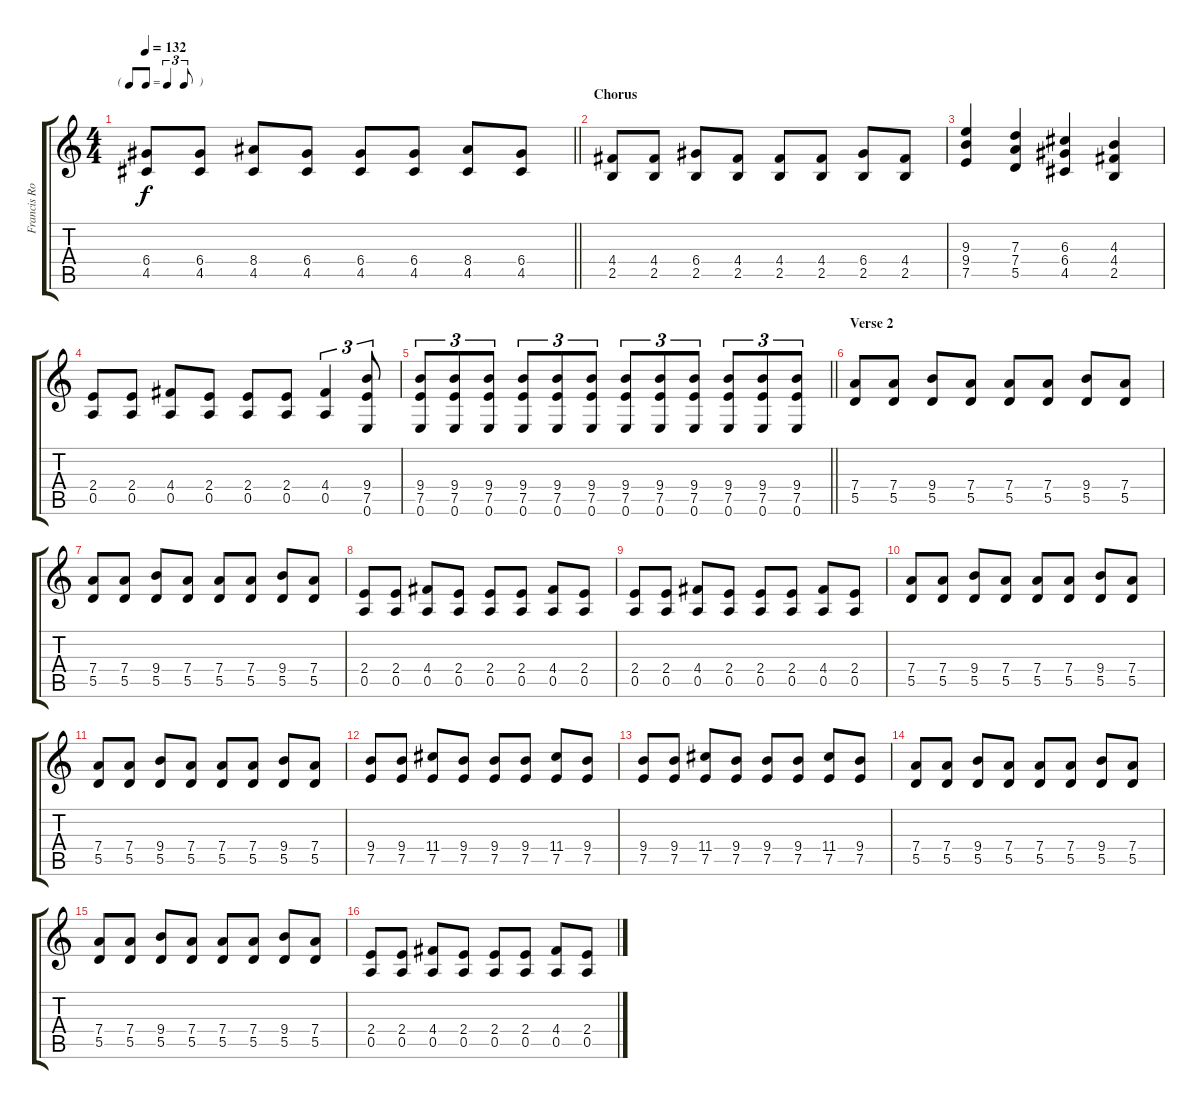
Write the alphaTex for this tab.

\track ("Francis Rossi" "Francis Ro") {instrument overdrivenguitar}
\staff {score tabs}
\tuning (E4 B3 G3 D3 A2 E2) {hide}
\ts (4 4)
\tf triplet8th
\tempo 132
\clef g2
\barLineRight lightlight
\ks c
(6.4 4.5).8{dy f} (6.4 4.5).8 (8.4 4.5).8 (6.4 4.5).8 (6.4 4.5).8 (6.4 4.5).8 (8.4 4.5).8 (6.4 4.5).8 |
\section ("" "Chorus")
(4.4 2.5).8 (4.4 2.5).8 (6.4 2.5).8 (4.4 2.5).8 (4.4 2.5).8 (4.4 2.5).8 (6.4 2.5).8 (4.4 2.5).8 |
(9.3 9.4 7.5).4 (7.3 7.4 5.5).4 (6.3 6.4 4.5).4 (4.3 4.4 2.5).4 |
(2.4 0.5).8 (2.4 0.5).8 (4.4 0.5).8 (2.4 0.5).8 (2.4 0.5).8 (2.4 0.5).8 (4.4 0.5).4{tu (3 2)} (9.4 7.5 0.6).8{tu (3 2)} |
\barLineRight lightlight
(9.4 7.5 0.6).8{tu (3 2)} (9.4 7.5 0.6).8{tu (3 2)} (9.4 7.5 0.6).8{tu (3 2)} (9.4 7.5 0.6).8{tu (3 2)} (9.4 7.5 0.6).8{tu (3 2)} (9.4 7.5 0.6).8{tu (3 2)} (9.4 7.5 0.6).8{tu (3 2)} (9.4 7.5 0.6).8{tu (3 2)} (9.4 7.5 0.6).8{tu (3 2)} (9.4 7.5 0.6).8{tu (3 2)} (9.4 7.5 0.6).8{tu (3 2)} (9.4 7.5 0.6).8{tu (3 2)} |
\section ("" "Verse 2")
(7.4 5.5).8 (7.4 5.5).8 (9.4 5.5).8 (7.4 5.5).8 (7.4 5.5).8 (7.4 5.5).8 (9.4 5.5).8 (7.4 5.5).8 |
(7.4 5.5).8 (7.4 5.5).8 (9.4 5.5).8 (7.4 5.5).8 (7.4 5.5).8 (7.4 5.5).8 (9.4 5.5).8 (7.4 5.5).8 |
(2.4 0.5).8 (2.4 0.5).8 (4.4 0.5).8 (2.4 0.5).8 (2.4 0.5).8 (2.4 0.5).8 (4.4 0.5).8 (2.4 0.5).8 |
(2.4 0.5).8 (2.4 0.5).8 (4.4 0.5).8 (2.4 0.5).8 (2.4 0.5).8 (2.4 0.5).8 (4.4 0.5).8 (2.4 0.5).8 |
(7.4 5.5).8 (7.4 5.5).8 (9.4 5.5).8 (7.4 5.5).8 (7.4 5.5).8 (7.4 5.5).8 (9.4 5.5).8 (7.4 5.5).8 |
(7.4 5.5).8 (7.4 5.5).8 (9.4 5.5).8 (7.4 5.5).8 (7.4 5.5).8 (7.4 5.5).8 (9.4 5.5).8 (7.4 5.5).8 |
(9.4 7.5).8 (9.4 7.5).8 (11.4 7.5).8 (9.4 7.5).8 (9.4 7.5).8 (9.4 7.5).8 (11.4 7.5).8 (9.4 7.5).8 |
(9.4 7.5).8 (9.4 7.5).8 (11.4 7.5).8 (9.4 7.5).8 (9.4 7.5).8 (9.4 7.5).8 (11.4 7.5).8 (9.4 7.5).8 |
(7.4 5.5).8 (7.4 5.5).8 (9.4 5.5).8 (7.4 5.5).8 (7.4 5.5).8 (7.4 5.5).8 (9.4 5.5).8 (7.4 5.5).8 |
(7.4 5.5).8 (7.4 5.5).8 (9.4 5.5).8 (7.4 5.5).8 (7.4 5.5).8 (7.4 5.5).8 (9.4 5.5).8 (7.4 5.5).8 |
(2.4 0.5).8 (2.4 0.5).8 (4.4 0.5).8 (2.4 0.5).8 (2.4 0.5).8 (2.4 0.5).8 (4.4 0.5).8 (2.4 0.5).8
